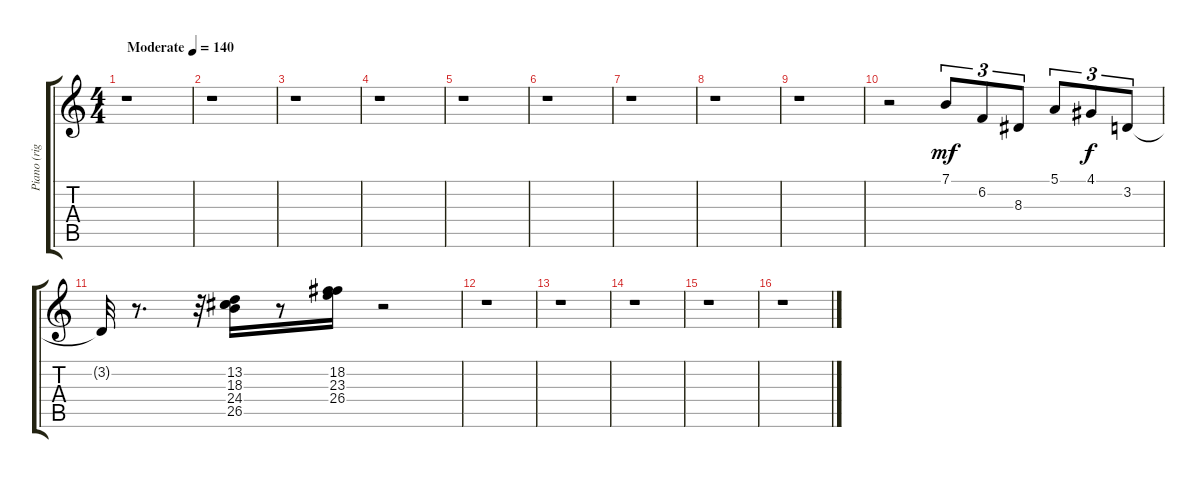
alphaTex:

\track ("Piano (right)" "Piano (rig") {instrument honkytonkpiano}
\staff {score tabs}
\tuning (E4 B3 G3 D3 A2 E2) {hide}
\ts (4 4)
\tempo (140 "Moderate")
\clef g2
\ks c
r.1{dy mf instrument honkytonkpiano} |
r.1 |
r.1 |
r.1 |
r.1 |
r.1 |
r.1 |
r.1 |
r.1 |
r.2 7.1.8{tu (3 2)} 6.2.8{tu (3 2)} 8.3.8{tu (3 2)} 5.1.8{tu (3 2)} 4.1.8{tu (3 2) dy f} 3.2.8{tu (3 2)} |
3.2{t}.32 r.8{d} r.32 (13.2 18.3 24.4 26.5).16 r.8 (18.2 23.3 26.4).16 r.2 |
r.1 |
r.1 |
r.1 |
r.1 |
r.1
